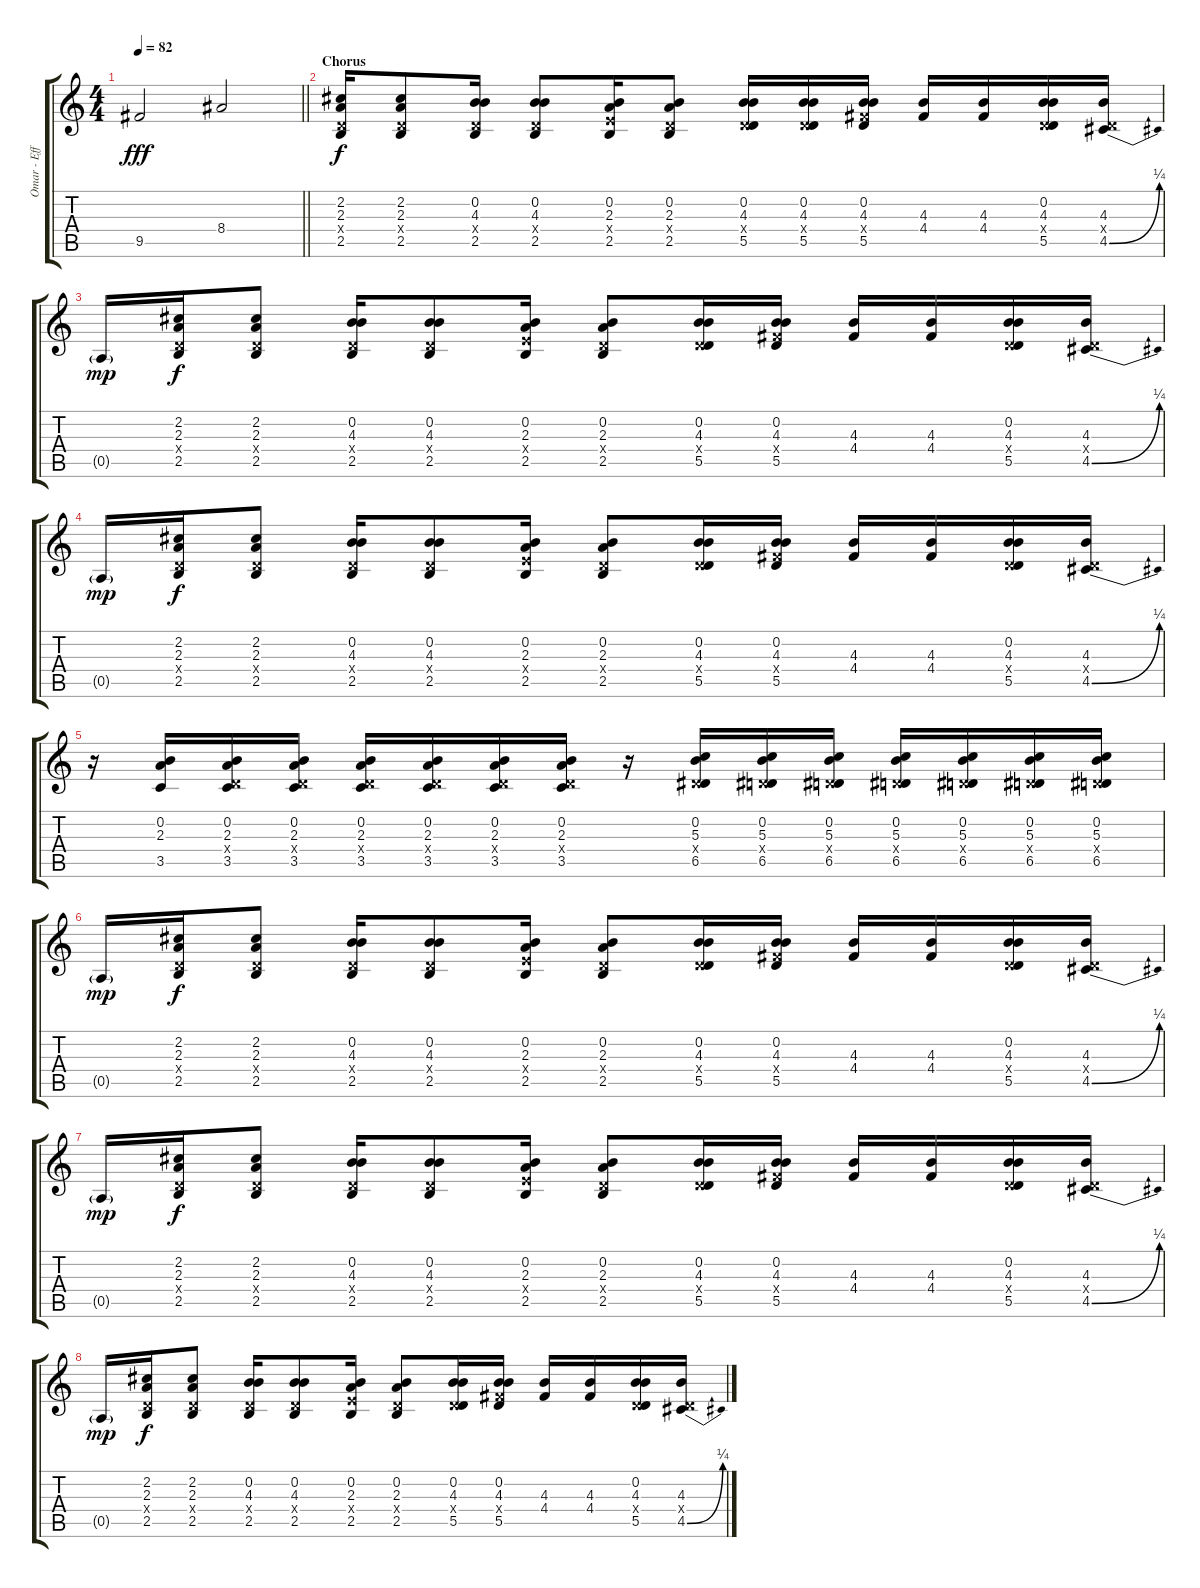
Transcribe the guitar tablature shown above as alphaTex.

\track ("Omar - Effects and Backup" "Omar - Eff") {instrument distortionguitar}
\staff {score tabs}
\tuning (E4 B3 G3 D3 A2 E2) {hide}
\ts (4 4)
\tempo 82
\clef g2
\barLineRight lightlight
\ks c
9.5.2{dy fff} 8.4.2 |
\section ("" "Chorus")
(2.2 2.3 0.4{x} 2.5).16{dy f} (2.2 2.3 0.4{x} 2.5).8 (0.2 4.3 0.4{x} 2.5).16 (0.2 4.3 0.4{x} 2.5).8 (0.2 2.3 2.4{x} 2.5).16 (0.2 2.3 0.4{x} 2.5).8 (0.2 4.3 0.4{x} 5.5).16 (0.2 4.3 0.4{x} 5.5).16 (0.2 4.3 4.4{x} 5.5).16 (4.3 4.4).16 (4.3 4.4).16 (0.2 4.3 0.4{x} 5.5).16 (4.3 0.4{x} 4.5{be (bend 0 0 60 1)}).16 |
0.5{g}.16{dy mp} (2.2 2.3 0.4{x} 2.5).16{dy f} (2.2 2.3 0.4{x} 2.5).8 (0.2 4.3 0.4{x} 2.5).16 (0.2 4.3 0.4{x} 2.5).8 (0.2 2.3 2.4{x} 2.5).16 (0.2 2.3 0.4{x} 2.5).8 (0.2 4.3 0.4{x} 5.5).16 (0.2 4.3 4.4{x} 5.5).16 (4.3 4.4).16 (4.3 4.4).16 (0.2 4.3 0.4{x} 5.5).16 (4.3 0.4{x} 4.5{be (bend 0 0 60 1)}).16 |
0.5{g}.16{dy mp} (2.2 2.3 0.4{x} 2.5).16{dy f} (2.2 2.3 0.4{x} 2.5).8 (0.2 4.3 0.4{x} 2.5).16 (0.2 4.3 0.4{x} 2.5).8 (0.2 2.3 2.4{x} 2.5).16 (0.2 2.3 0.4{x} 2.5).8 (0.2 4.3 0.4{x} 5.5).16 (0.2 4.3 4.4{x} 5.5).16 (4.3 4.4).16 (4.3 4.4).16 (0.2 4.3 0.4{x} 5.5).16 (4.3 0.4{x} 4.5{be (bend 0 0 60 1)}).16 |
r.16 (0.2 2.3 3.5).16 (0.2 2.3 0.4{x} 3.5).16 (0.2 2.3 0.4{x} 3.5).16 (0.2 2.3 0.4{x} 3.5).16 (0.2 2.3 0.4{x} 3.5).16 (0.2 2.3 0.4{x} 3.5).16 (0.2 2.3 0.4{x} 3.5).16 r.16 (0.2 5.3 0.4{x} 6.5).16 (0.2 5.3 0.4{x} 6.5).16 (0.2 5.3 0.4{x} 6.5).16 (0.2 5.3 0.4{x} 6.5).16 (0.2 5.3 0.4{x} 6.5).16 (0.2 5.3 0.4{x} 6.5).16 (0.2 5.3 0.4{x} 6.5).16 |
0.5{g}.16{dy mp} (2.2 2.3 0.4{x} 2.5).16{dy f} (2.2 2.3 0.4{x} 2.5).8 (0.2 4.3 0.4{x} 2.5).16 (0.2 4.3 0.4{x} 2.5).8 (0.2 2.3 2.4{x} 2.5).16 (0.2 2.3 0.4{x} 2.5).8 (0.2 4.3 0.4{x} 5.5).16 (0.2 4.3 4.4{x} 5.5).16 (4.3 4.4).16 (4.3 4.4).16 (0.2 4.3 0.4{x} 5.5).16 (4.3 0.4{x} 4.5{be (bend 0 0 60 1)}).16 |
0.5{g}.16{dy mp} (2.2 2.3 0.4{x} 2.5).16{dy f} (2.2 2.3 0.4{x} 2.5).8 (0.2 4.3 0.4{x} 2.5).16 (0.2 4.3 0.4{x} 2.5).8 (0.2 2.3 2.4{x} 2.5).16 (0.2 2.3 0.4{x} 2.5).8 (0.2 4.3 0.4{x} 5.5).16 (0.2 4.3 4.4{x} 5.5).16 (4.3 4.4).16 (4.3 4.4).16 (0.2 4.3 0.4{x} 5.5).16 (4.3 0.4{x} 4.5{be (bend 0 0 60 1)}).16 |
0.5{g}.16{dy mp} (2.2 2.3 0.4{x} 2.5).16{dy f} (2.2 2.3 0.4{x} 2.5).8 (0.2 4.3 0.4{x} 2.5).16 (0.2 4.3 0.4{x} 2.5).8 (0.2 2.3 2.4{x} 2.5).16 (0.2 2.3 0.4{x} 2.5).8 (0.2 4.3 0.4{x} 5.5).16 (0.2 4.3 4.4{x} 5.5).16 (4.3 4.4).16 (4.3 4.4).16 (0.2 4.3 0.4{x} 5.5).16 (4.3 0.4{x} 4.5{be (bend 0 0 60 1)}).16
